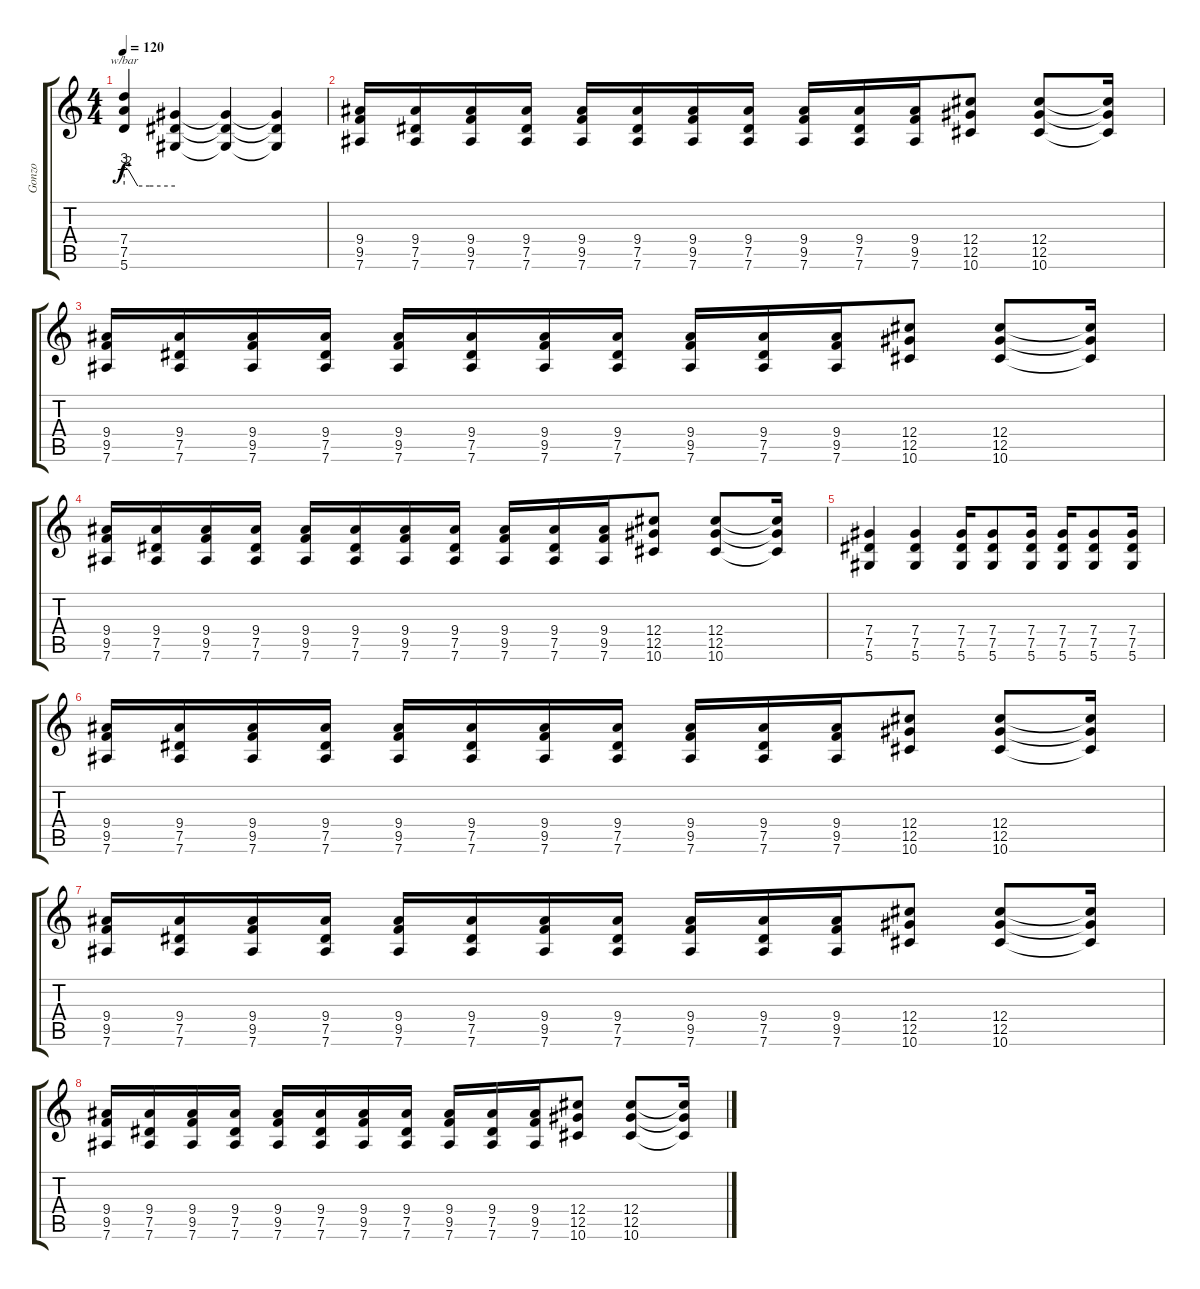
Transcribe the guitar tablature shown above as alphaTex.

\track ("Gonzo" "Gonzo") {instrument distortionguitar}
\staff {score tabs}
\tuning (Eb4 Bb3 Gb3 Db3 Ab2 Eb2) {hide}
\ts (4 4)
\tempo 120
\clef g2
\ks c
(7.4 7.5 5.6).4{tbe (custom default 0 12 5 8 16 0 30 0 60 0) dy f} (7.4{t} 7.5{t} 5.6{t}).4 (7.4{t} 7.5{t} 5.6{t}).4 (7.4{t} 7.5{t} 5.6{t}).4 |
(9.4 9.5 7.6).16 (9.4 7.5 7.6).16 (9.4 9.5 7.6).16 (9.4 7.5 7.6).16 (9.4 9.5 7.6).16 (9.4 7.5 7.6).16 (9.4 9.5 7.6).16 (9.4 7.5 7.6).16 (9.4 9.5 7.6).16 (9.4 7.5 7.6).16 (9.4 9.5 7.6).16 (12.4 12.5 10.6).8 (12.4 12.5 10.6).8 (12.4{t} 12.5{t} 10.6{t}).16 |
(9.4 9.5 7.6).16 (9.4 7.5 7.6).16 (9.4 9.5 7.6).16 (9.4 7.5 7.6).16 (9.4 9.5 7.6).16 (9.4 7.5 7.6).16 (9.4 9.5 7.6).16 (9.4 7.5 7.6).16 (9.4 9.5 7.6).16 (9.4 7.5 7.6).16 (9.4 9.5 7.6).16 (12.4 12.5 10.6).8 (12.4 12.5 10.6).8 (12.4{t} 12.5{t} 10.6{t}).16 |
(9.4 9.5 7.6).16 (9.4 7.5 7.6).16 (9.4 9.5 7.6).16 (9.4 7.5 7.6).16 (9.4 9.5 7.6).16 (9.4 7.5 7.6).16 (9.4 9.5 7.6).16 (9.4 7.5 7.6).16 (9.4 9.5 7.6).16 (9.4 7.5 7.6).16 (9.4 9.5 7.6).16 (12.4 12.5 10.6).8 (12.4 12.5 10.6).8 (12.4{t} 12.5{t} 10.6{t}).16 |
(7.4 7.5 5.6).4 (7.4 7.5 5.6).4 (7.4 7.5 5.6).16 (7.4 7.5 5.6).8 (7.4 7.5 5.6).16 (7.4 7.5 5.6).16 (7.4 7.5 5.6).8 (7.4 7.5 5.6).16 |
(9.4 9.5 7.6).16 (9.4 7.5 7.6).16 (9.4 9.5 7.6).16 (9.4 7.5 7.6).16 (9.4 9.5 7.6).16 (9.4 7.5 7.6).16 (9.4 9.5 7.6).16 (9.4 7.5 7.6).16 (9.4 9.5 7.6).16 (9.4 7.5 7.6).16 (9.4 9.5 7.6).16 (12.4 12.5 10.6).8 (12.4 12.5 10.6).8 (12.4{t} 12.5{t} 10.6{t}).16 |
(9.4 9.5 7.6).16 (9.4 7.5 7.6).16 (9.4 9.5 7.6).16 (9.4 7.5 7.6).16 (9.4 9.5 7.6).16 (9.4 7.5 7.6).16 (9.4 9.5 7.6).16 (9.4 7.5 7.6).16 (9.4 9.5 7.6).16 (9.4 7.5 7.6).16 (9.4 9.5 7.6).16 (12.4 12.5 10.6).8 (12.4 12.5 10.6).8 (12.4{t} 12.5{t} 10.6{t}).16 |
(9.4 9.5 7.6).16 (9.4 7.5 7.6).16 (9.4 9.5 7.6).16 (9.4 7.5 7.6).16 (9.4 9.5 7.6).16 (9.4 7.5 7.6).16 (9.4 9.5 7.6).16 (9.4 7.5 7.6).16 (9.4 9.5 7.6).16 (9.4 7.5 7.6).16 (9.4 9.5 7.6).16 (12.4 12.5 10.6).8 (12.4 12.5 10.6).8 (12.4{t} 12.5{t} 10.6{t}).16
